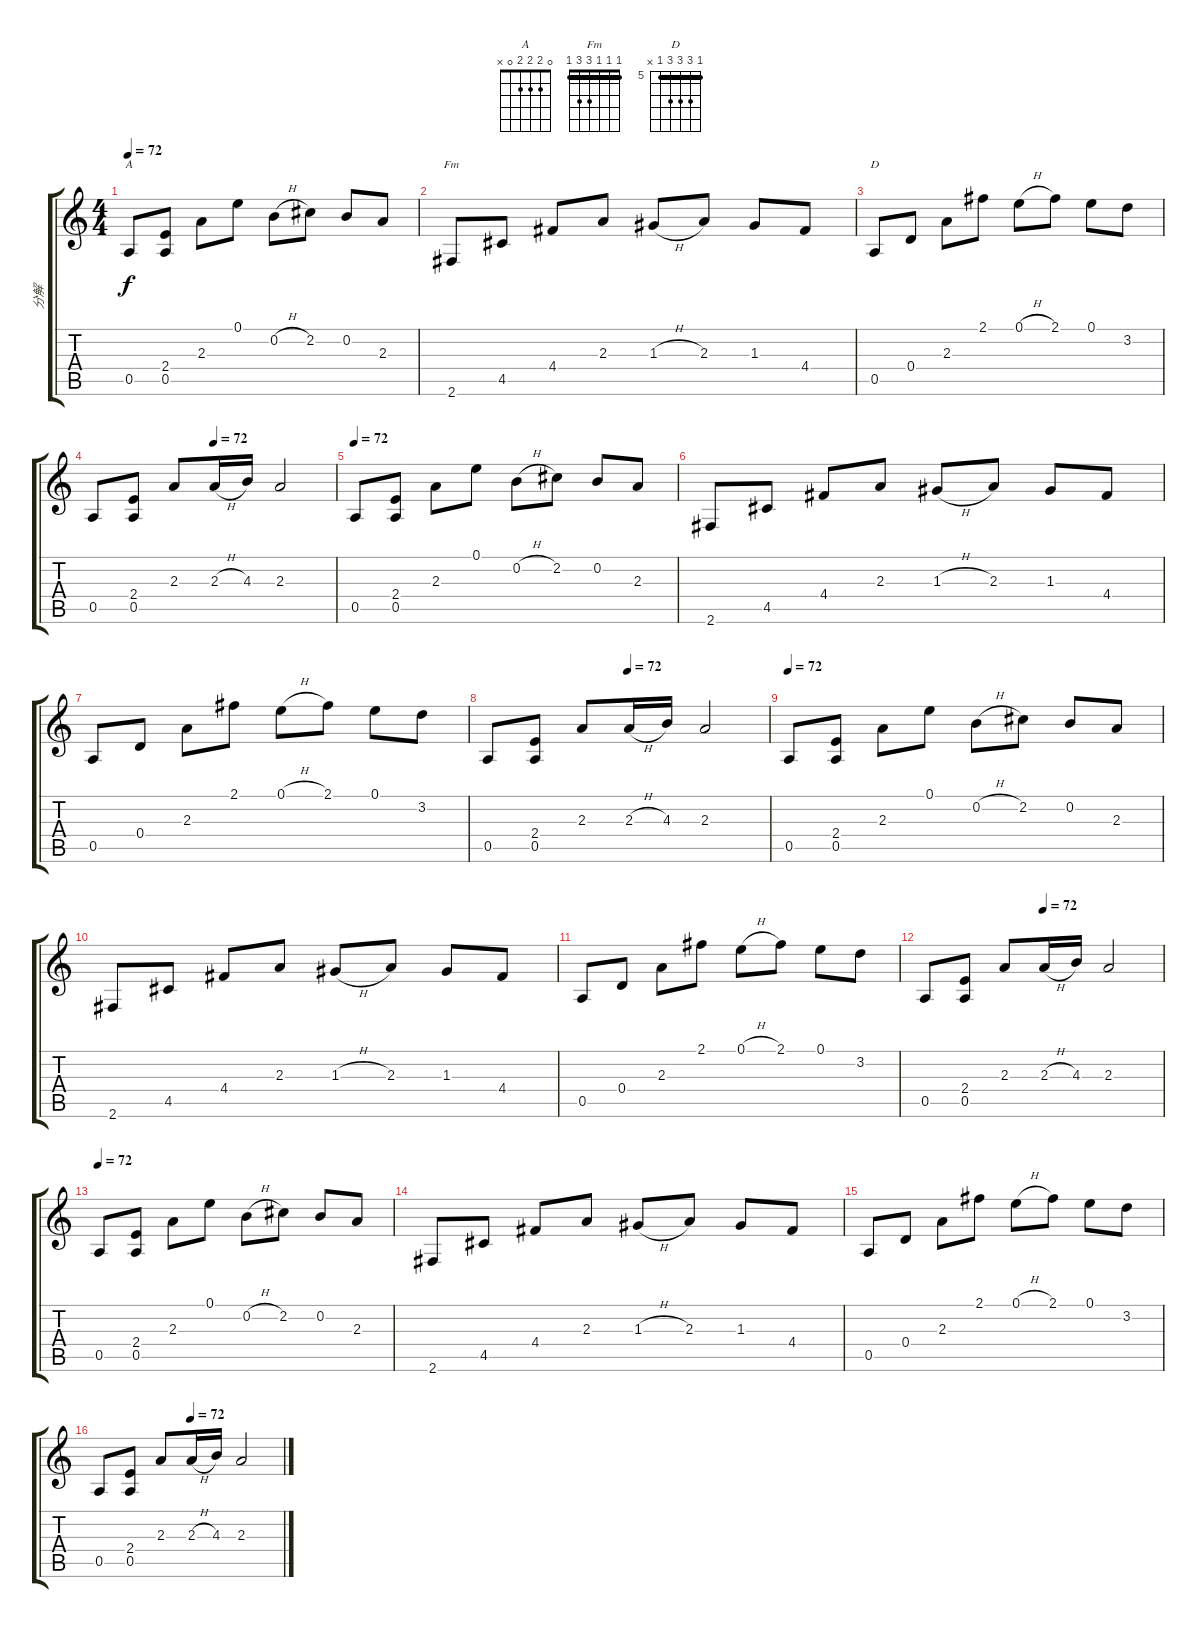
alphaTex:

\track ("分解" "分解") {instrument acousticguitarsteel}
\staff {score tabs}
\tuning (E4 B3 G3 D3 A2 E2) {hide}
\chord ("A" 0 2 2 2 0 x)
\chord ("Fm" 1 1 1 3 3 1) {barre 1}
\chord ("D" 5 7 7 7 5 x) {firstfret 5 barre 5}
\ts (4 4)
\tempo 72
\clef g2
\ks c
0.5.8{ch "A" dy f} (2.4 0.5).8 2.3.8 0.1.8 0.2{h}.8 2.2.8 0.2.8 2.3.8 |
2.6.8{ch "Fm"} 4.5.8 4.4.8 2.3.8 1.3{h}.8 2.3.8 1.3.8 4.4.8 |
0.5.8{ch "D"} 0.4.8 2.3.8 2.1.8 0.1{h}.8 2.1.8 0.1.8 3.2.8 |
\tempo (72 0.5)
0.5.8 (2.4 0.5).8 2.3.8 2.3{h}.16 4.3.16 2.3.2 |
\tempo 72
0.5.8 (2.4 0.5).8 2.3.8 0.1.8 0.2{h}.8 2.2.8 0.2.8 2.3.8 |
2.6.8 4.5.8 4.4.8 2.3.8 1.3{h}.8 2.3.8 1.3.8 4.4.8 |
0.5.8 0.4.8 2.3.8 2.1.8 0.1{h}.8 2.1.8 0.1.8 3.2.8 |
\tempo (72 0.5)
0.5.8 (2.4 0.5).8 2.3.8 2.3{h}.16 4.3.16 2.3.2 |
\tempo 72
0.5.8 (2.4 0.5).8 2.3.8 0.1.8 0.2{h}.8 2.2.8 0.2.8 2.3.8 |
2.6.8 4.5.8 4.4.8 2.3.8 1.3{h}.8 2.3.8 1.3.8 4.4.8 |
0.5.8 0.4.8 2.3.8 2.1.8 0.1{h}.8 2.1.8 0.1.8 3.2.8 |
\tempo (72 0.5)
0.5.8 (2.4 0.5).8 2.3.8 2.3{h}.16 4.3.16 2.3.2 |
\tempo 72
0.5.8 (2.4 0.5).8 2.3.8 0.1.8 0.2{h}.8 2.2.8 0.2.8 2.3.8 |
2.6.8 4.5.8 4.4.8 2.3.8 1.3{h}.8 2.3.8 1.3.8 4.4.8 |
0.5.8 0.4.8 2.3.8 2.1.8 0.1{h}.8 2.1.8 0.1.8 3.2.8 |
\tempo (72 0.5)
0.5.8 (2.4 0.5).8 2.3.8 2.3{h}.16 4.3.16 2.3.2
